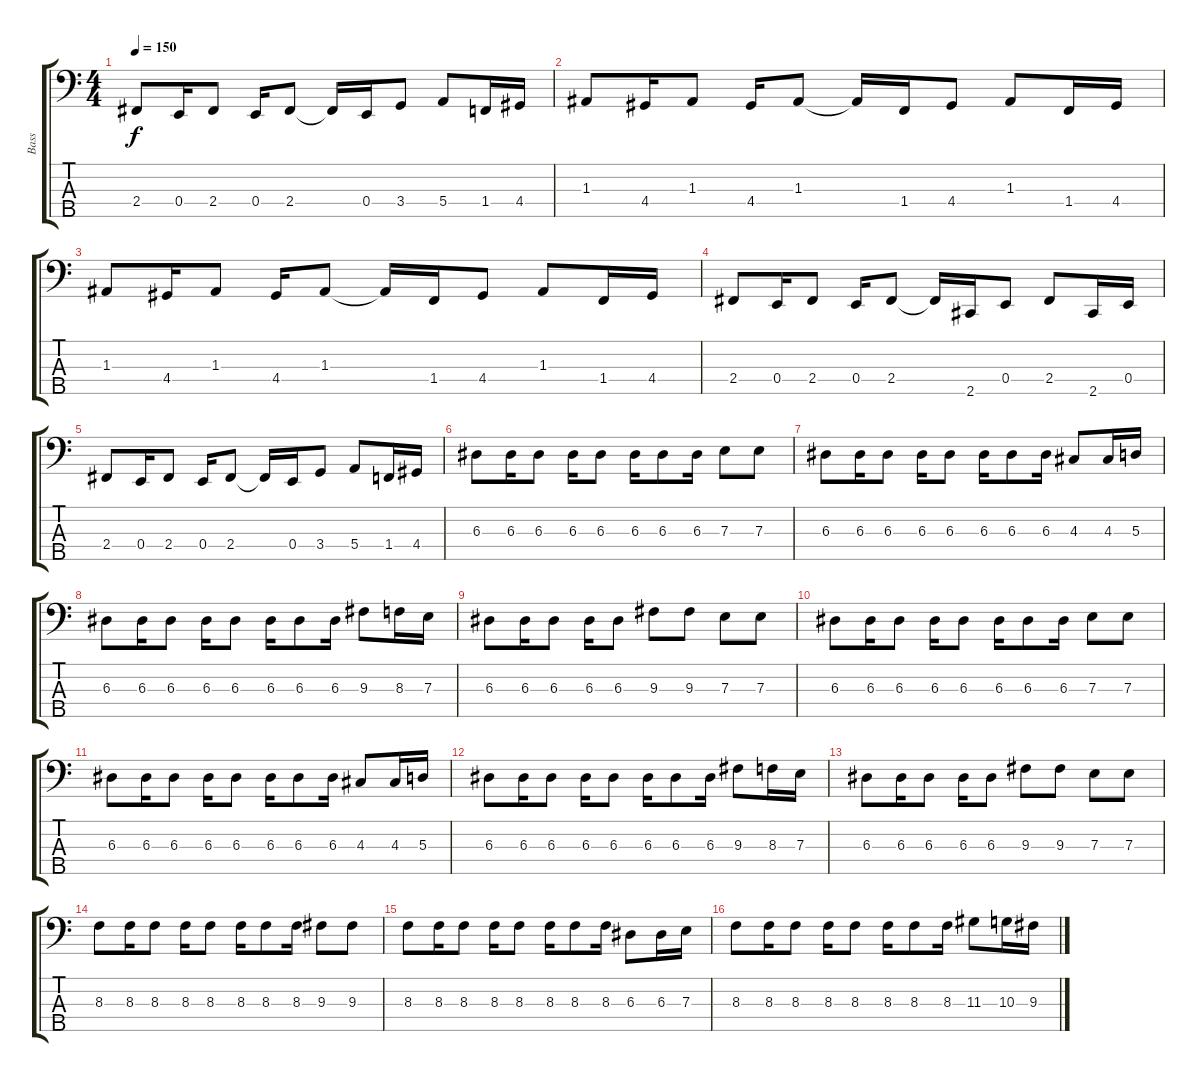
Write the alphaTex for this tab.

\track ("Bass" "Bass") {instrument electricbassfinger}
\staff {score tabs}
\tuning (G2 D2 A1 E1 B0) {hide}
\ts (4 4)
\tempo 150
\clef f4
\ks c
2.4.8{dy f} 0.4.16 2.4.8 0.4.16 2.4.8 2.4{t}.16 0.4.16 3.4.8 5.4.8 1.4.16 4.4.16 |
1.3.8 4.4.16 1.3.8 4.4.16 1.3.8 1.3{t}.16 1.4.16 4.4.8 1.3.8 1.4.16 4.4.16 |
1.3.8 4.4.16 1.3.8 4.4.16 1.3.8 1.3{t}.16 1.4.16 4.4.8 1.3.8 1.4.16 4.4.16 |
2.4.8 0.4.16 2.4.8 0.4.16 2.4.8 2.4{t}.16 2.5.16 0.4.8 2.4.8 2.5.16 0.4.16 |
2.4.8 0.4.16 2.4.8 0.4.16 2.4.8 2.4{t}.16 0.4.16 3.4.8 5.4.8 1.4.16 4.4.16 |
6.3.8 6.3.16 6.3.8 6.3.16 6.3.8 6.3.16 6.3.8 6.3.16 7.3.8 7.3.8 |
6.3.8 6.3.16 6.3.8 6.3.16 6.3.8 6.3.16 6.3.8 6.3.16 4.3.8 4.3.16 5.3.16 |
6.3.8 6.3.16 6.3.8 6.3.16 6.3.8 6.3.16 6.3.8 6.3.16 9.3.8 8.3.16 7.3.16 |
6.3.8 6.3.16 6.3.8 6.3.16 6.3.8 9.3.8 9.3.8 7.3.8 7.3.8 |
6.3.8 6.3.16 6.3.8 6.3.16 6.3.8 6.3.16 6.3.8 6.3.16 7.3.8 7.3.8 |
6.3.8 6.3.16 6.3.8 6.3.16 6.3.8 6.3.16 6.3.8 6.3.16 4.3.8 4.3.16 5.3.16 |
6.3.8 6.3.16 6.3.8 6.3.16 6.3.8 6.3.16 6.3.8 6.3.16 9.3.8 8.3.16 7.3.16 |
6.3.8 6.3.16 6.3.8 6.3.16 6.3.8 9.3.8 9.3.8 7.3.8 7.3.8 |
8.3.8 8.3.16 8.3.8 8.3.16 8.3.8 8.3.16 8.3.8 8.3.16 9.3.8 9.3.8 |
8.3.8 8.3.16 8.3.8 8.3.16 8.3.8 8.3.16 8.3.8 8.3.16 6.3.8 6.3.16 7.3.16 |
8.3.8 8.3.16 8.3.8 8.3.16 8.3.8 8.3.16 8.3.8 8.3.16 11.3.8 10.3.16 9.3.16
